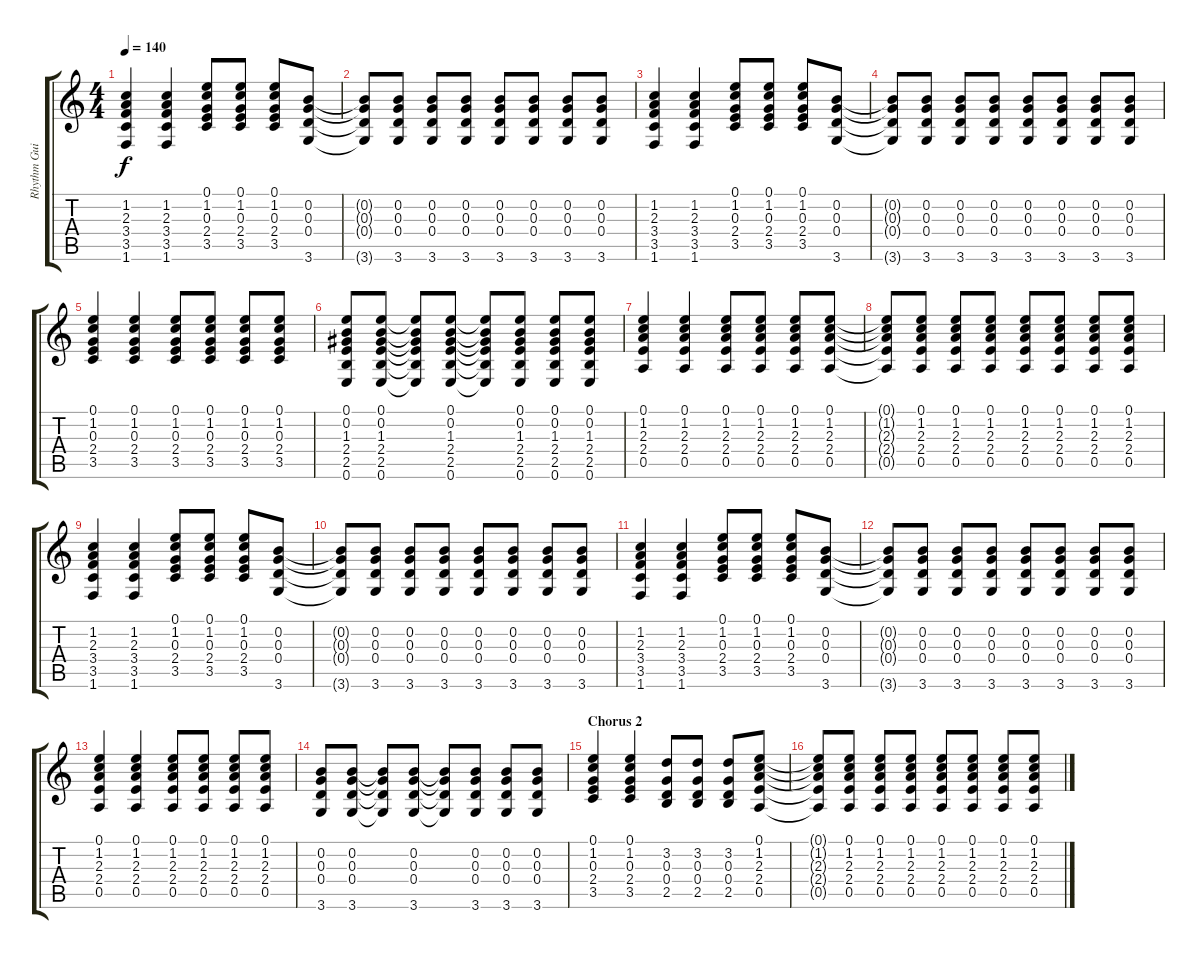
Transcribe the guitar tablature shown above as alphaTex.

\track ("Rhythm Guitar" "Rhythm Gui") {instrument overdrivenguitar}
\staff {score tabs}
\tuning (E4 B3 G3 D3 A2 E2) {hide}
\ts (4 4)
\tempo 140
\clef g2
\ks c
(1.2 2.3 3.4 3.5 1.6).4{dy f} (1.2 2.3 3.4 3.5 1.6).4 (0.1 1.2 0.3 2.4 3.5).8 (0.1 1.2 0.3 2.4 3.5).8 (0.1 1.2 0.3 2.4 3.5).8 (0.2 0.3 0.4 3.6).8 |
(0.2{t} 0.3{t} 0.4{t} 3.6{t}).8 (0.2 0.3 0.4 3.6).8 (0.2 0.3 0.4 3.6).8 (0.2 0.3 0.4 3.6).8 (0.2 0.3 0.4 3.6).8 (0.2 0.3 0.4 3.6).8 (0.2 0.3 0.4 3.6).8 (0.2 0.3 0.4 3.6).8 |
(1.2 2.3 3.4 3.5 1.6).4 (1.2 2.3 3.4 3.5 1.6).4 (0.1 1.2 0.3 2.4 3.5).8 (0.1 1.2 0.3 2.4 3.5).8 (0.1 1.2 0.3 2.4 3.5).8 (0.2 0.3 0.4 3.6).8 |
(0.2{t} 0.3{t} 0.4{t} 3.6{t}).8 (0.2 0.3 0.4 3.6).8 (0.2 0.3 0.4 3.6).8 (0.2 0.3 0.4 3.6).8 (0.2 0.3 0.4 3.6).8 (0.2 0.3 0.4 3.6).8 (0.2 0.3 0.4 3.6).8 (0.2 0.3 0.4 3.6).8 |
(0.1 1.2 0.3 2.4 3.5).4 (0.1 1.2 0.3 2.4 3.5).4 (0.1 1.2 0.3 2.4 3.5).8 (0.1 1.2 0.3 2.4 3.5).8 (0.1 1.2 0.3 2.4 3.5).8 (0.1 1.2 0.3 2.4 3.5).8 |
(0.1 0.2 1.3 2.4 2.5 0.6).8 (0.1 0.2 1.3 2.4 2.5 0.6).8 (0.1{t} 0.2{t} 1.3{t} 2.4{t} 2.5{t} 0.6{t}).8 (0.1 0.2 1.3 2.4 2.5 0.6).8 (0.1{t} 0.2{t} 1.3{t} 2.4{t} 2.5{t} 0.6{t}).8 (0.1 0.2 1.3 2.4 2.5 0.6).8 (0.1 0.2 1.3 2.4 2.5 0.6).8 (0.1 0.2 1.3 2.4 2.5 0.6).8 |
(0.1 1.2 2.3 2.4 0.5).4 (0.1 1.2 2.3 2.4 0.5).4 (0.1 1.2 2.3 2.4 0.5).8 (0.1 1.2 2.3 2.4 0.5).8 (0.1 1.2 2.3 2.4 0.5).8 (0.1 1.2 2.3 2.4 0.5).8 |
(0.1{t} 1.2{t} 2.3{t} 2.4{t} 0.5{t}).8 (0.1 1.2 2.3 2.4 0.5).8 (0.1 1.2 2.3 2.4 0.5).8 (0.1 1.2 2.3 2.4 0.5).8 (0.1 1.2 2.3 2.4 0.5).8 (0.1 1.2 2.3 2.4 0.5).8 (0.1 1.2 2.3 2.4 0.5).8 (0.1 1.2 2.3 2.4 0.5).8 |
(1.2 2.3 3.4 3.5 1.6).4 (1.2 2.3 3.4 3.5 1.6).4 (0.1 1.2 0.3 2.4 3.5).8 (0.1 1.2 0.3 2.4 3.5).8 (0.1 1.2 0.3 2.4 3.5).8 (0.2 0.3 0.4 3.6).8 |
(0.2{t} 0.3{t} 0.4{t} 3.6{t}).8 (0.2 0.3 0.4 3.6).8 (0.2 0.3 0.4 3.6).8 (0.2 0.3 0.4 3.6).8 (0.2 0.3 0.4 3.6).8 (0.2 0.3 0.4 3.6).8 (0.2 0.3 0.4 3.6).8 (0.2 0.3 0.4 3.6).8 |
(1.2 2.3 3.4 3.5 1.6).4 (1.2 2.3 3.4 3.5 1.6).4 (0.1 1.2 0.3 2.4 3.5).8 (0.1 1.2 0.3 2.4 3.5).8 (0.1 1.2 0.3 2.4 3.5).8 (0.2 0.3 0.4 3.6).8 |
(0.2{t} 0.3{t} 0.4{t} 3.6{t}).8 (0.2 0.3 0.4 3.6).8 (0.2 0.3 0.4 3.6).8 (0.2 0.3 0.4 3.6).8 (0.2 0.3 0.4 3.6).8 (0.2 0.3 0.4 3.6).8 (0.2 0.3 0.4 3.6).8 (0.2 0.3 0.4 3.6).8 |
(0.1 1.2 2.3 2.4 0.5).4 (0.1 1.2 2.3 2.4 0.5).4 (0.1 1.2 2.3 2.4 0.5).8 (0.1 1.2 2.3 2.4 0.5).8 (0.1 1.2 2.3 2.4 0.5).8 (0.1 1.2 2.3 2.4 0.5).8 |
(0.2 0.3 0.4 3.6).8 (0.2 0.3 0.4 3.6).8 (0.2{t} 0.3{t} 0.4{t} 3.6{t}).8 (0.2 0.3 0.4 3.6).8 (0.2{t} 0.3{t} 0.4{t} 3.6{t}).8 (0.2 0.3 0.4 3.6).8 (0.2 0.3 0.4 3.6).8 (0.2 0.3 0.4 3.6).8 |
\section ("" "Chorus 2")
(0.1 1.2 0.3 2.4 3.5).4 (0.1 1.2 0.3 2.4 3.5).4 (3.2 0.3 0.4 2.5).8 (3.2 0.3 0.4 2.5).8 (3.2 0.3 0.4 2.5).8 (0.1 1.2 2.3 2.4 0.5).8 |
(0.1{t} 1.2{t} 2.3{t} 2.4{t} 0.5{t}).8 (0.1 1.2 2.3 2.4 0.5).8 (0.1 1.2 2.3 2.4 0.5).8 (0.1 1.2 2.3 2.4 0.5).8 (0.1 1.2 2.3 2.4 0.5).8 (0.1 1.2 2.3 2.4 0.5).8 (0.1 1.2 2.3 2.4 0.5).8 (0.1 1.2 2.3 2.4 0.5).8
